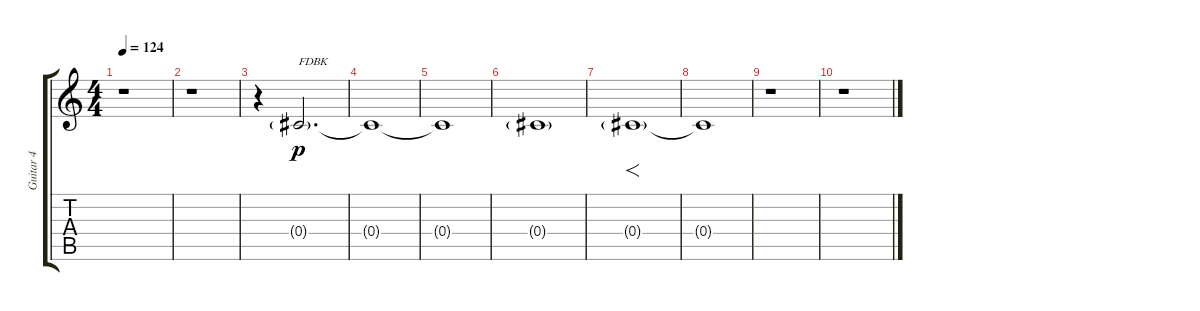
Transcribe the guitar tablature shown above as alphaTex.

\track ("Guitar 4" "Guitar 4") {instrument distortionguitar}
\staff {score tabs}
\tuning (Eb4 Bb3 Gb3 Db3 Ab2 Db2) {hide}
\ts (4 4)
\tempo 124
\clef g2
\ks c
r.1{dy p} |
r.1 |
r.4 0.4{g}.2{d txt "FDBK"} |
0.4{t}.1 |
0.4{t}.1 |
0.4{g}.1 |
0.4{g}.1{f} |
0.4{t}.1 |
r.1 |
r.1
